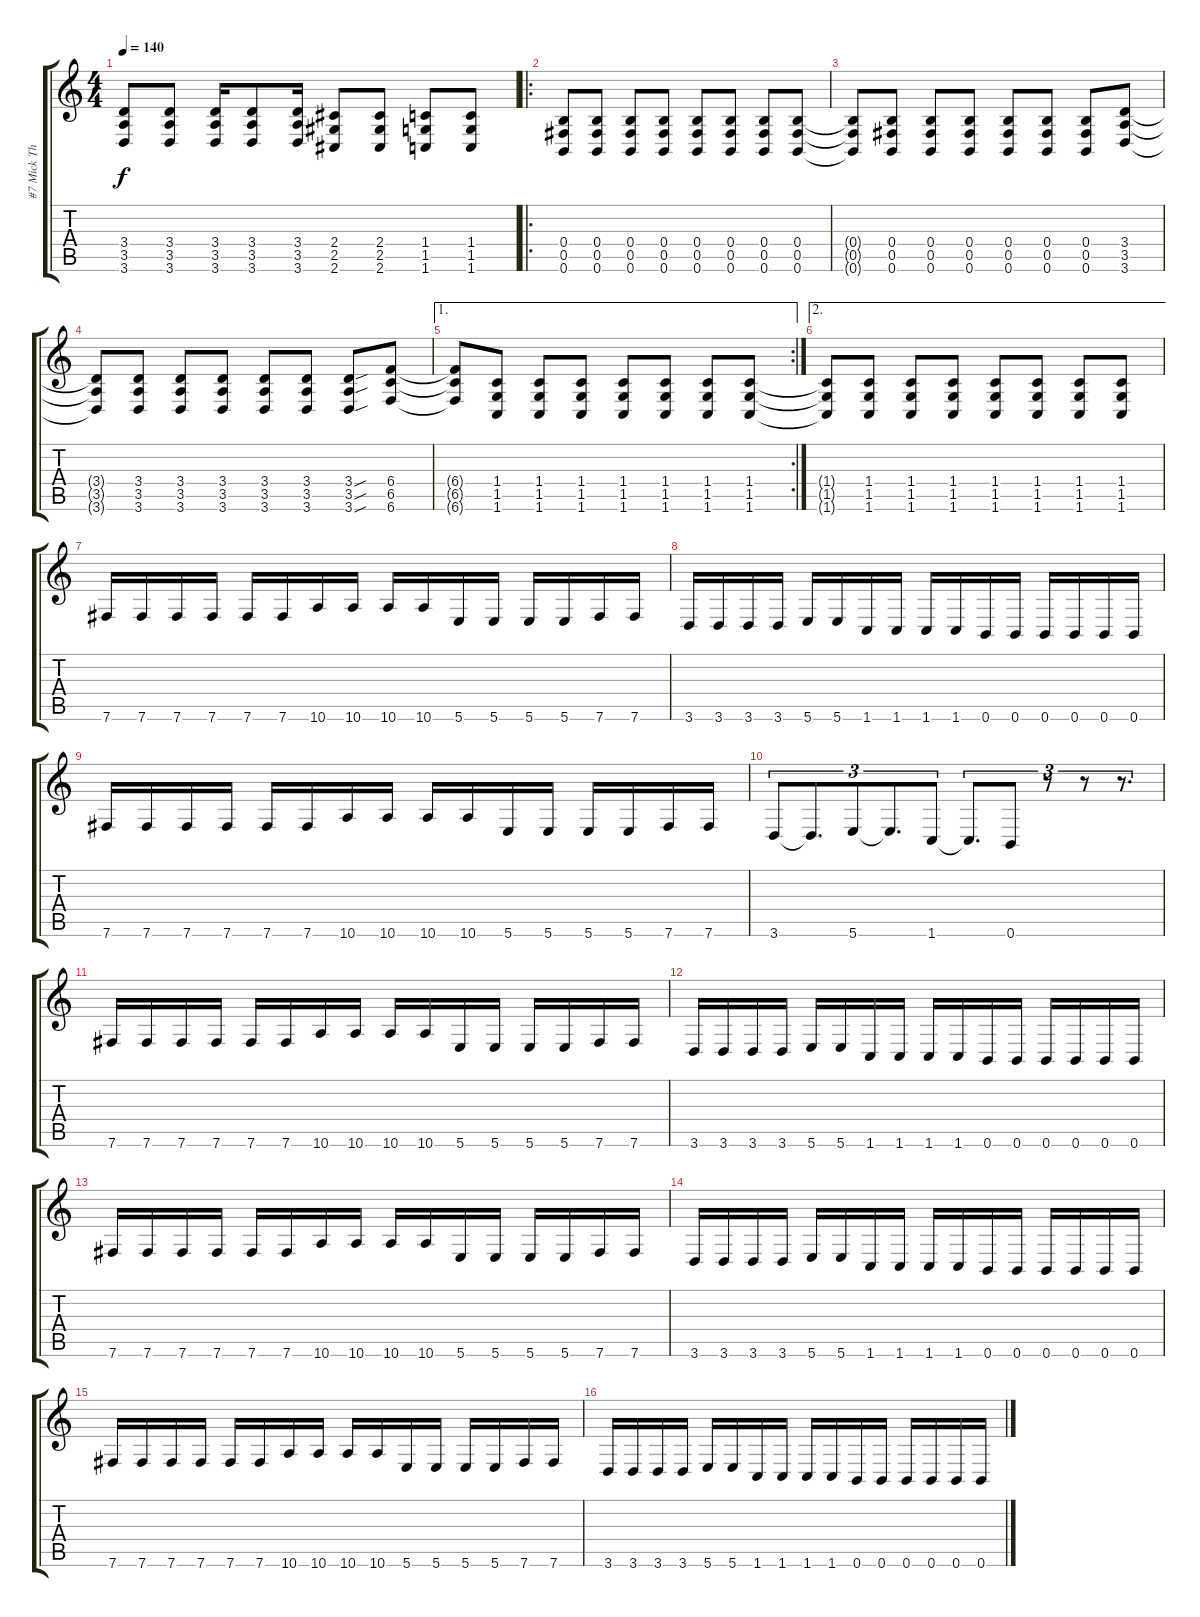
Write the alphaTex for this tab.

\track ("#7 Mick Thompson" "#7 Mick Th") {instrument distortionguitar}
\staff {score tabs}
\tuning (Db4 Ab3 E3 B2 Gb2 B1) {hide}
\ts (4 4)
\tempo 140
\clef g2
\ks c
(3.4 3.5 3.6).8{dy f} (3.4 3.5 3.6).8 (3.4 3.5 3.6).16 (3.4 3.5 3.6).8 (3.4 3.5 3.6).16 (2.4 2.5 2.6).8 (2.4 2.5 2.6).8 (1.4 1.5 1.6).8 (1.4 1.5 1.6).8 |
\ro
(0.4 0.5 0.6).8 (0.4 0.5 0.6).8 (0.4 0.5 0.6).8 (0.4 0.5 0.6).8 (0.4 0.5 0.6).8 (0.4 0.5 0.6).8 (0.4 0.5 0.6).8 (0.4 0.5 0.6).8 |
(0.4{t} 0.5{t} 0.6{t}).8 (0.4 0.5 0.6).8 (0.4 0.5 0.6).8 (0.4 0.5 0.6).8 (0.4 0.5 0.6).8 (0.4 0.5 0.6).8 (0.4 0.5 0.6).8 (3.4 3.5 3.6).8 |
(3.4{t} 3.5{t} 3.6{t}).8 (3.4 3.5 3.6).8 (3.4 3.5 3.6).8 (3.4 3.5 3.6).8 (3.4 3.5 3.6).8 (3.4 3.5 3.6).8 (3.4{sou} 3.5{sou} 3.6{sou}).8 (6.4 6.5 6.6).8 |
\ae 1
\rc 2
(6.4{t} 6.5{t} 6.6{t}).8 (1.4 1.5 1.6).8 (1.4 1.5 1.6).8 (1.4 1.5 1.6).8 (1.4 1.5 1.6).8 (1.4 1.5 1.6).8 (1.4 1.5 1.6).8 (1.4 1.5 1.6).8 |
\ae 2
(1.4{t} 1.5{t} 1.6{t}).8 (1.4 1.5 1.6).8 (1.4 1.5 1.6).8 (1.4 1.5 1.6).8 (1.4 1.5 1.6).8 (1.4 1.5 1.6).8 (1.4 1.5 1.6).8 (1.4 1.5 1.6).8 |
7.6.16 7.6.16 7.6.16 7.6.16 7.6.16 7.6.16 10.6.16 10.6.16 10.6.16 10.6.16 5.6.16 5.6.16 5.6.16 5.6.16 7.6.16 7.6.16 |
3.6.16 3.6.16 3.6.16 3.6.16 5.6.16 5.6.16 1.6.16 1.6.16 1.6.16 1.6.16 0.6.16 0.6.16 0.6.16 0.6.16 0.6.16 0.6.16 |
7.6.16 7.6.16 7.6.16 7.6.16 7.6.16 7.6.16 10.6.16 10.6.16 10.6.16 10.6.16 5.6.16 5.6.16 5.6.16 5.6.16 7.6.16 7.6.16 |
3.6.8{tu (3 2)} 3.6{t}.8{d tu (3 2)} 5.6.8{tu (3 2)} 5.6{t}.8{d tu (3 2)} 1.6.8{tu (3 2)} 1.6{t}.8{d tu (3 2)} 0.6.8{tu (3 2)} r.8{tu (3 2)} r.8{tu (3 2)} r.8{d tu (3 2)} |
7.6.16 7.6.16 7.6.16 7.6.16 7.6.16 7.6.16 10.6.16 10.6.16 10.6.16 10.6.16 5.6.16 5.6.16 5.6.16 5.6.16 7.6.16 7.6.16 |
3.6.16 3.6.16 3.6.16 3.6.16 5.6.16 5.6.16 1.6.16 1.6.16 1.6.16 1.6.16 0.6.16 0.6.16 0.6.16 0.6.16 0.6.16 0.6.16 |
7.6.16 7.6.16 7.6.16 7.6.16 7.6.16 7.6.16 10.6.16 10.6.16 10.6.16 10.6.16 5.6.16 5.6.16 5.6.16 5.6.16 7.6.16 7.6.16 |
3.6.16 3.6.16 3.6.16 3.6.16 5.6.16 5.6.16 1.6.16 1.6.16 1.6.16 1.6.16 0.6.16 0.6.16 0.6.16 0.6.16 0.6.16 0.6.16 |
7.6.16 7.6.16 7.6.16 7.6.16 7.6.16 7.6.16 10.6.16 10.6.16 10.6.16 10.6.16 5.6.16 5.6.16 5.6.16 5.6.16 7.6.16 7.6.16 |
3.6.16 3.6.16 3.6.16 3.6.16 5.6.16 5.6.16 1.6.16 1.6.16 1.6.16 1.6.16 0.6.16 0.6.16 0.6.16 0.6.16 0.6.16 0.6.16
